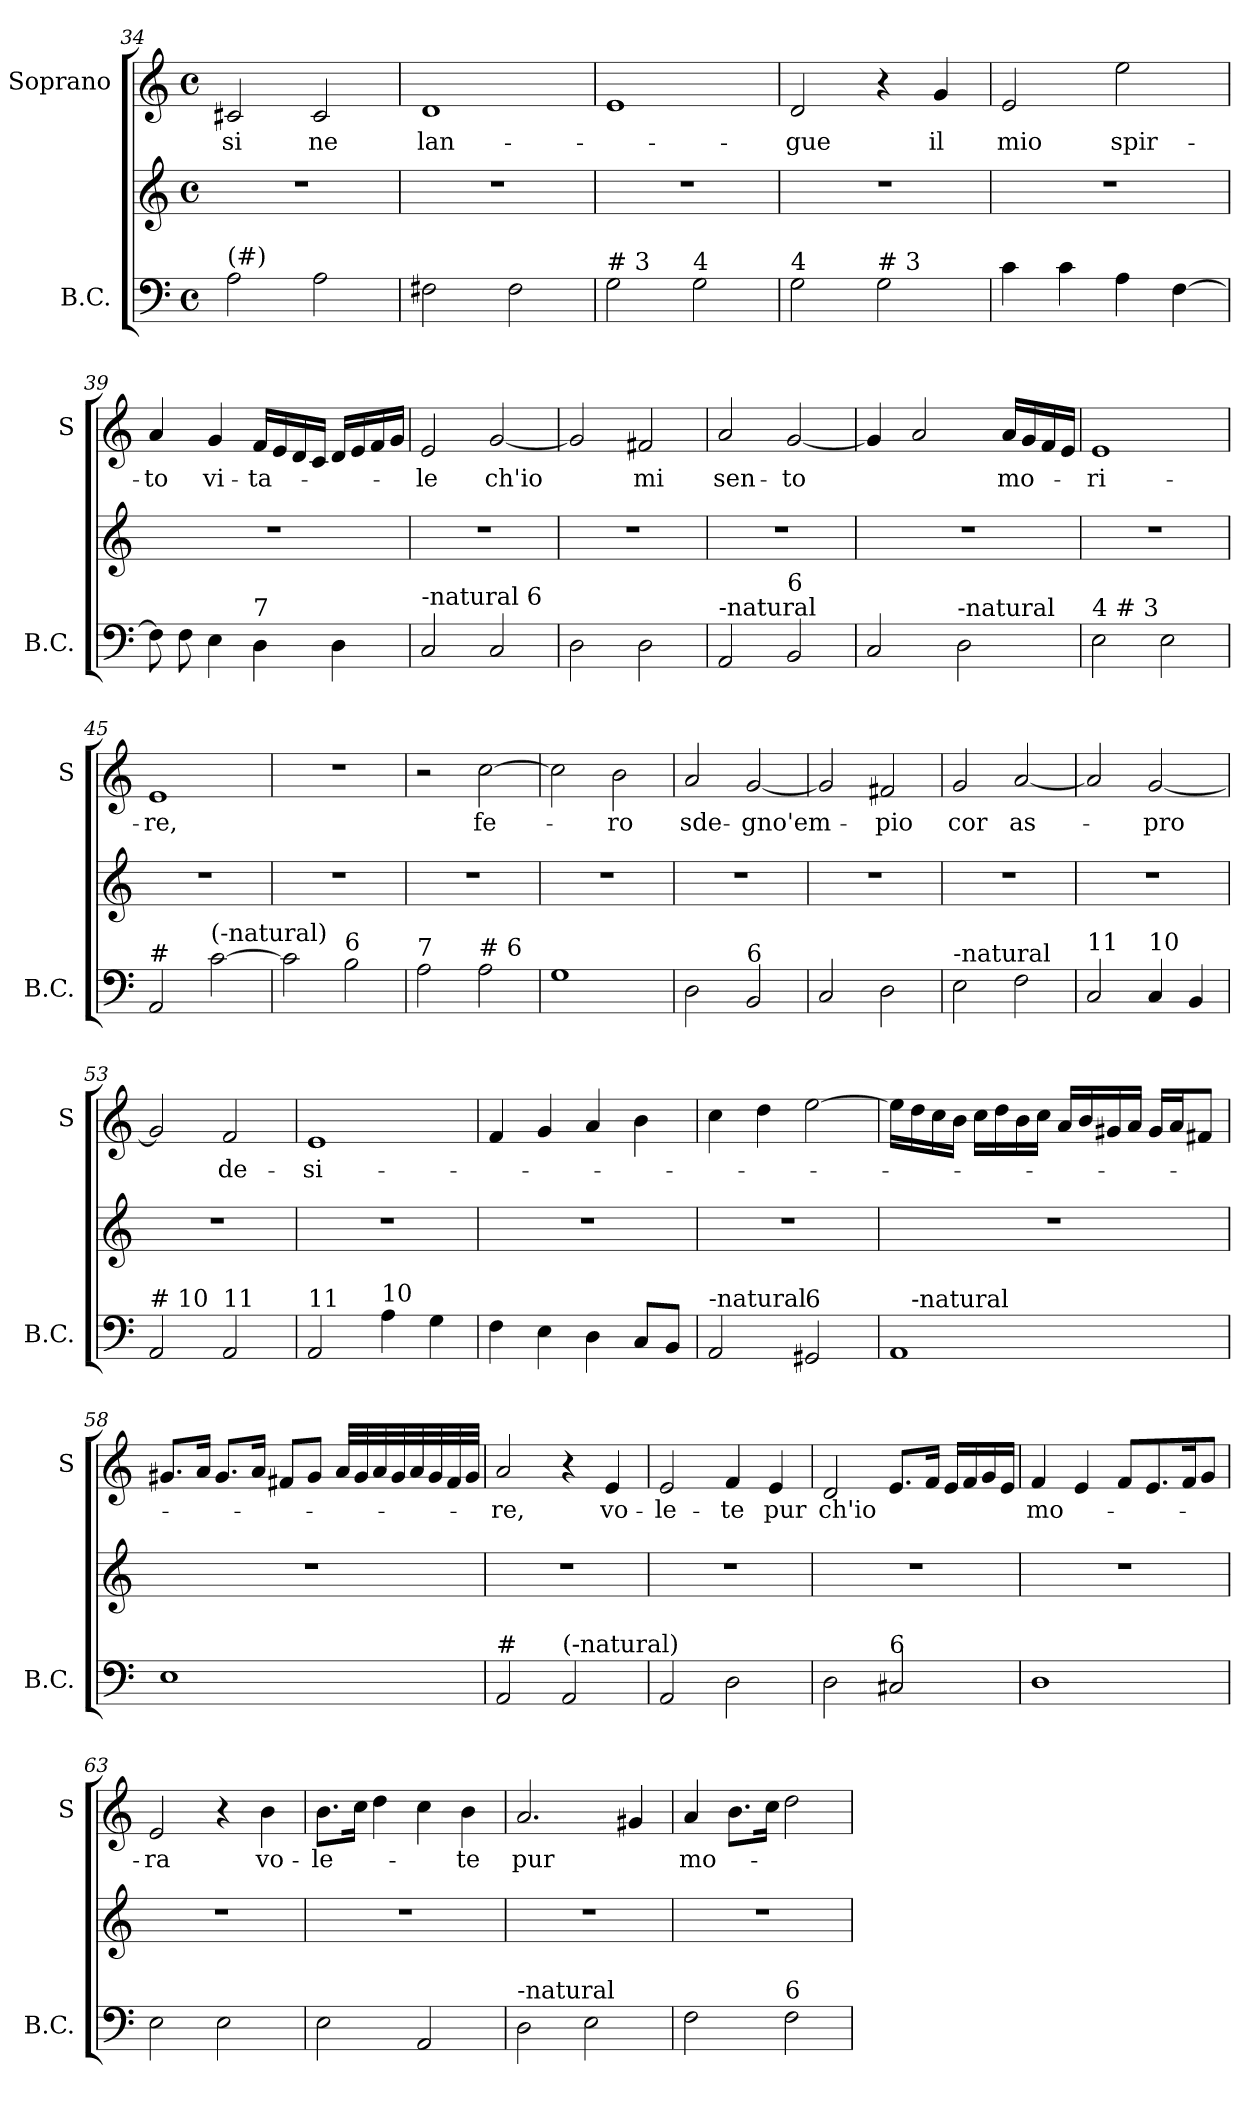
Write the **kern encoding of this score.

**kern	**kern	**kern	**text
*part2	*part2	*part1	*part1
*staff3	*staff2	*staff1	*staff1
*I"B.C.	*	*I"Soprano	*
*I'B.C.	*	*I'S	*
*clefF4	*clefG2	*clefG2	*
*k[]	*k[]	*k[]	*
*C:	*C:	*C:	*
*M4/4	*M4/4	*M4/4	*
*met(c)	*met(c)	*met(c)	*
=34	=34	=34	=34
!LO:TX:a:t=(#)	!	!	!
!	!	!	!LO:LY:b
2A\	1r	2c#X/	si
!	!	!	!LO:LY:b
2A\	.	2c#/	ne
=35	=35	=35	=35
!	!	!	!LO:LY:b
2F#X\	1r	1d	lan-
2F#\	.	.	.
=36	=36	=36	=36
!LO:TX:a:t=# 3	!	!	!
2G\	1r	1e	.
!LO:TX:a:t=4	!	!	!
2G\	.	.	.
!!LO:LB:g=z
=37	=37	=37	=37
!LO:TX:a:t=4	!	!	!
!	!	!	!LO:LY:b
2G\	1r	2d/	-gue
!LO:TX:a:t=# 3	!	!	!
2G\	.	4r	.
!	!	!	!LO:LY:b
.	.	4g/	il
=38	=38	=38	=38
!	!	!	!LO:LY:b
4c\	1r	2e/	mio
4c\	.	.	.
!	!	!	!LO:LY:b
4A\	.	2ee\	spir-
[4F\	.	.	.
=39	=39	=39	=39
!	!	!	!LO:LY:b
8F\]	1r	4a/	-to
8F\	.	.	.
!	!	!	!LO:LY:b
4E\	.	4g/	vi-
!LO:TX:a:t=7	!	!	!
!	!	!	!LO:LY:b
4D\	.	16f/LL	-ta-
.	.	16e/	.
.	.	16d/	.
.	.	16c/JJ	.
4D\	.	16d/LL	.
.	.	16e/	.
.	.	16f/	.
.	.	16g/JJ	.
=40	=40	=40	=40
!LO:TX:a:t=-natural 6	!	!	!
!	!	!	!LO:LY:b
2C/	1r	2e/	-le
!	!	!	!LO:LY:b
2C/	.	[2g/	ch'io
!!LO:LB:g=z
=41	=41	=41	=41
2D\	1r	2g/]	.
!	!	!	!LO:LY:b
2D\	.	2f#X/	mi
=42	=42	=42	=42
!LO:TX:a:t=-natural	!	!	!
!	!	!	!LO:LY:b
2AA/	1r	2a/	sen-
!LO:TX:a:t=6	!	!	!
!	!	!	!LO:LY:b
2BB/	.	[2g/	-to
=43	=43	=43	=43
2C/	1r	4g/]	.
.	.	2a/	.
!LO:TX:a:t=-natural	!	!	!
2D\	.	.	.
!	!	!	!LO:LY:b
.	.	16a/LL	mo-
.	.	16g/	.
.	.	16f/	.
.	.	16e/JJ	.
=44	=44	=44	=44
!LO:TX:a:t=4 # 3	!	!	!
!	!	!	!LO:LY:b
2E\	1r	1e	-ri-
2E\	.	.	.
=45	=45	=45	=45
!LO:TX:a:t=#	!	!	!
!	!	!	!LO:LY:b
2AA/	1r	1e	-re,
!LO:TX:a:t=(-natural)	!	!	!
[2c\	.	.	.
=46	=46	=46	=46
2c\]	1r	1r	.
!LO:TX:a:t=6	!	!	!
2B\	.	.	.
!!LO:LB:g=z
=47	=47	=47	=47
!LO:TX:a:t=7	!	!	!
2A\	1r	2r	.
!LO:TX:a:t=# 6	!	!	!
!	!	!	!LO:LY:b
2A\	.	[2cc\	fe-
=48	=48	=48	=48
1G	1r	2cc\]	.
!	!	!	!LO:LY:b
.	.	2b\	-ro
=49	=49	=49	=49
!	!	!	!LO:LY:b
2D\	1r	2a/	sde-
!LO:TX:a:t=6	!	!	!
!	!	!	!LO:LY:b
2BB/	.	[2g/	-gno'em-
=50	=50	=50	=50
2C/	1r	2g/]	.
!	!	!	!LO:LY:b
2D\	.	2f#X/	-pio
=51	=51	=51	=51
!LO:TX:a:t=-natural	!	!	!
!	!	!	!LO:LY:b
2E\	1r	2g/	cor
!	!	!	!LO:LY:b
2F\	.	[2a/	as-
=52	=52	=52	=52
!LO:TX:a:t=11	!	!	!
2C/	1r	2a/]	.
!LO:TX:a:t=10	!	!	!
!	!	!	!LO:LY:b
4C/	.	[2g/	-pro
4BB/	.	.	.
!!LO:PB:g=z
=53	=53	=53	=53
!LO:TX:a:t=# 10	!	!	!
2AA/	1r	2g/]	.
!LO:TX:a:t=11	!	!	!
!	!	!	!LO:LY:b
2AA/	.	2f/	de-
=54	=54	=54	=54
!LO:TX:a:t=11	!	!	!
!	!	!	!LO:LY:b
2AA/	1r	1e	-si-
!LO:TX:a:t=10	!	!	!
4A\	.	.	.
4G\	.	.	.
=55	=55	=55	=55
4F\	1r	4f/	.
4E\	.	4g/	.
4D\	.	4a/	.
8C/L	.	4b\	.
8BB/J	.	.	.
=56	=56	=56	=56
!LO:TX:a:t=-natural	!	!	!
2AA/	1r	4cc\	.
.	.	4dd\	.
!LO:TX:a:t=6	!	!	!
2GG#X/	.	[2ee\	.
=57	=57	=57	=57
*^	*	*	*
1AA	16ryy	1r	16ee\LL]	.
!	!LO:TX:a:t=-natural	!	!	!
.	2...ryy	.	16dd\	.
.	.	.	16cc\	.
.	.	.	16b\JJ	.
.	.	.	16cc\LL	.
.	.	.	16dd\	.
.	.	.	16b\	.
.	.	.	16cc\JJ	.
.	.	.	16a/LL	.
.	.	.	16b/	.
.	.	.	16g#X/	.
.	.	.	16a/JJ	.
.	.	.	16g#/LL	.
.	.	.	16a/J	.
.	.	.	8f#X/J	.
*v	*v	*	*	*
!!LO:LB:g=z
=58	=58	=58	=58
1E	1r	8.g#X/L	.
.	.	16a/Jk	.
.	.	8.g#/L	.
.	.	16a/Jk	.
.	.	8f#X/L	.
.	.	8g#/J	.
.	.	32a/LLL	.
.	.	32g#/	.
.	.	32a/	.
.	.	32g#/	.
.	.	32a/	.
.	.	32g#/	.
.	.	32f#/	.
.	.	32g#/JJJ	.
=59	=59	=59	=59
!LO:TX:a:t=#	!	!	!
!	!	!	!LO:LY:b
2AA/	1r	2a/	-re,
!LO:TX:a:t=(-natural)	!	!	!
2AA/	.	4r	.
!	!	!	!LO:LY:b
.	.	4e/	vo-
=60	=60	=60	=60
!	!	!	!LO:LY:b
2AA/	1r	2e/	-le-
!	!	!	!LO:LY:b
2D\	.	4f/	-te
!	!	!	!LO:LY:b
.	.	4e/	pur
=61	=61	=61	=61
!	!	!	!LO:LY:b
2D\	1r	2d/	ch'io
!LO:TX:a:t=6	!	!	!
2C#X/	.	8.e/L	.
.	.	16f/Jk	.
.	.	16e/LL	.
.	.	16f/	.
.	.	16g/	.
.	.	16e/JJ	.
!!LO:LB:g=z
=62	=62	=62	=62
!	!	!	!LO:LY:b
1D	1r	4f/	mo-
.	.	4e/	.
.	.	8f/L	.
.	.	8.e/	.
.	.	16f/k	.
.	.	8g/J	.
=63	=63	=63	=63
!	!	!	!LO:LY:b
2E\	1r	2e/	-ra
2E\	.	4r	.
!	!	!	!LO:LY:b
.	.	4b\	vo-
=64	=64	=64	=64
!	!	!	!LO:LY:b
2E\	1r	8.b\L	-le-
.	.	16cc\Jk	.
.	.	4dd\	.
2AA/	.	4cc\	.
!	!	!	!LO:LY:b
.	.	4b\	-te
=65	=65	=65	=65
!LO:TX:a:t=-natural	!	!	!
!	!	!	!LO:LY:b
2D\	1r	2.a/	pur
2E\	.	.	.
.	.	4g#X/	.
!!LO:LB:g=z
=66	=66	=66	=66
!	!	!	!LO:LY:b
2F\	1r	4a/	mo-
.	.	8.b\L	.
.	.	16cc\Jk	.
!LO:TX:a:t=6	!	!	!
2F\	.	2dd\	.
=	=	=	=
*-	*-	*-	*-
